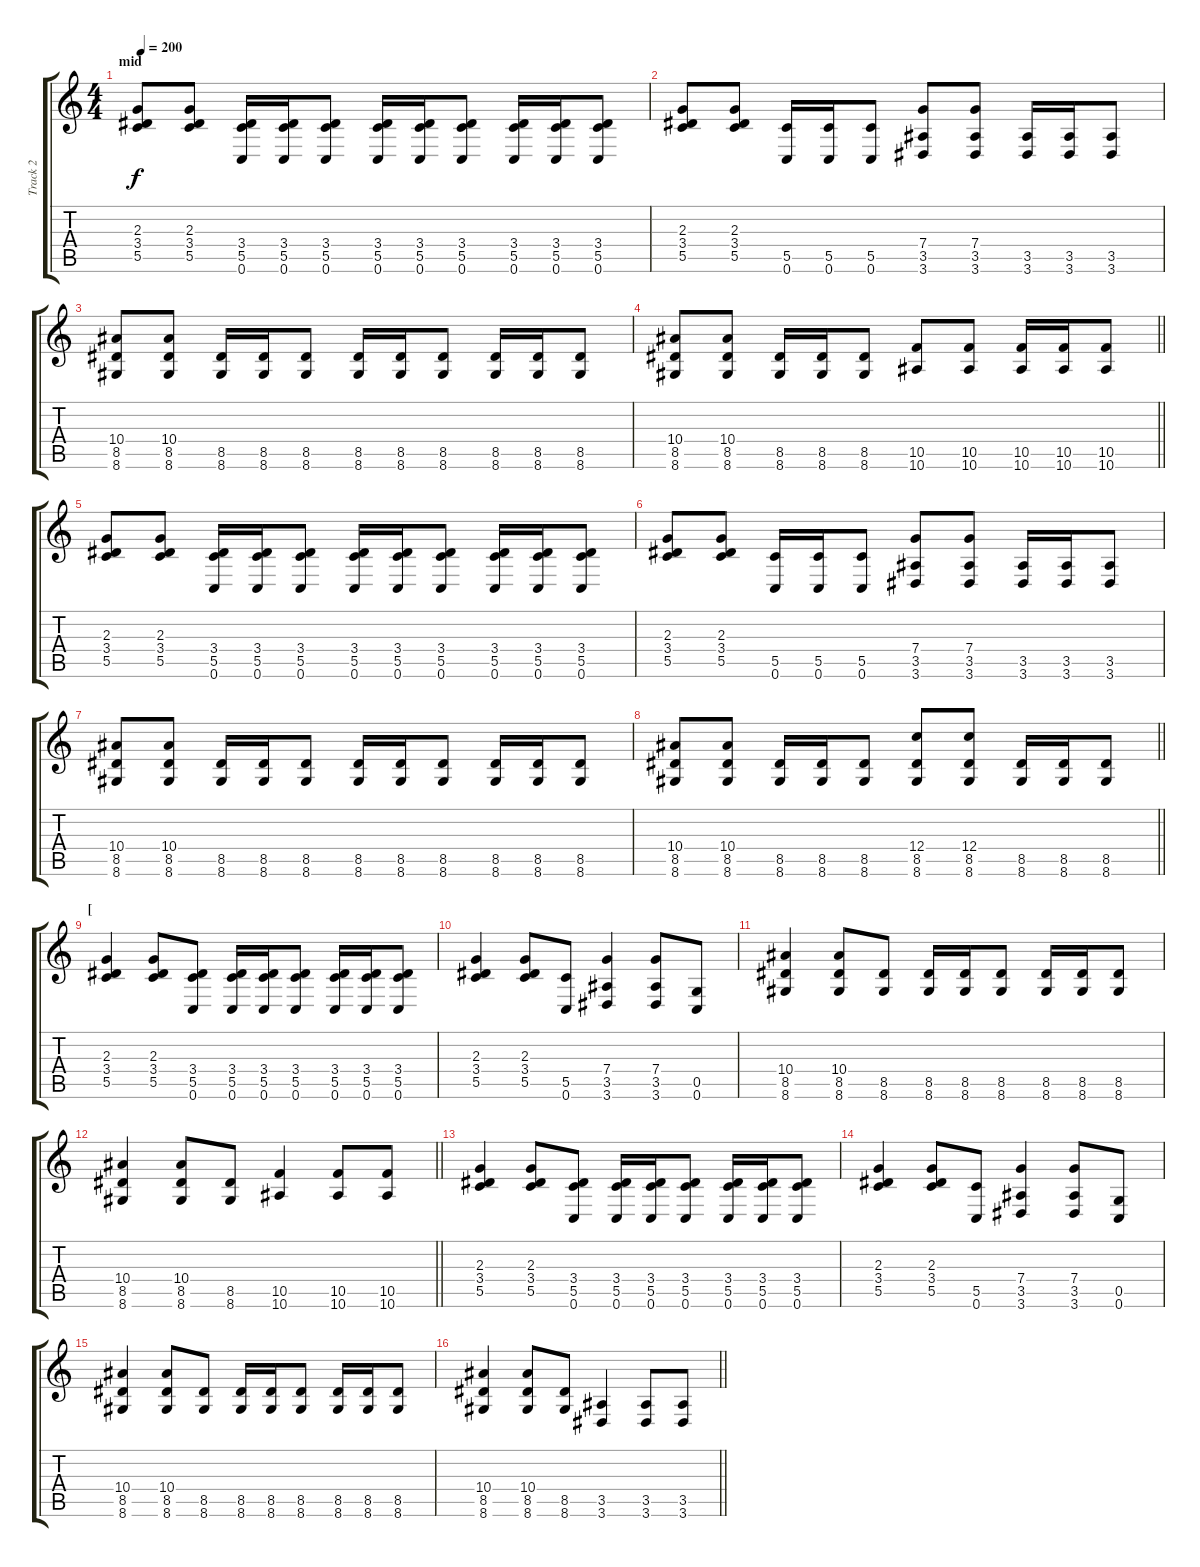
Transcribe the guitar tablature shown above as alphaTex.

\track ("Track 2" "Track 2") {instrument distortionguitar}
\staff {score tabs}
\tuning (D4 A3 F3 C3 G2 C2) {hide}
\ts (4 4)
\section ("" "mid")
\tempo 200
\clef g2
\ks c
(2.3 3.4 5.5).8{dy f} (2.3 3.4 5.5).8 (3.4 5.5 0.6).16 (3.4 5.5 0.6).16 (3.4 5.5 0.6).8 (3.4 5.5 0.6).16 (3.4 5.5 0.6).16 (3.4 5.5 0.6).8 (3.4 5.5 0.6).16 (3.4 5.5 0.6).16 (3.4 5.5 0.6).8 |
(2.3 3.4 5.5).8 (2.3 3.4 5.5).8 (5.5 0.6).16 (5.5 0.6).16 (5.5 0.6).8 (7.4 3.5 3.6).8 (7.4 3.5 3.6).8 (3.5 3.6).16 (3.5 3.6).16 (3.5 3.6).8 |
(10.4 8.5 8.6).8 (10.4 8.5 8.6).8 (8.5 8.6).16 (8.5 8.6).16 (8.5 8.6).8 (8.5 8.6).16 (8.5 8.6).16 (8.5 8.6).8 (8.5 8.6).16 (8.5 8.6).16 (8.5 8.6).8 |
\barLineRight lightlight
(10.4 8.5 8.6).8 (10.4 8.5 8.6).8 (8.5 8.6).16 (8.5 8.6).16 (8.5 8.6).8 (10.5 10.6).8 (10.5 10.6).8 (10.5 10.6).16 (10.5 10.6).16 (10.5 10.6).8 |
(2.3 3.4 5.5).8 (2.3 3.4 5.5).8 (3.4 5.5 0.6).16 (3.4 5.5 0.6).16 (3.4 5.5 0.6).8 (3.4 5.5 0.6).16 (3.4 5.5 0.6).16 (3.4 5.5 0.6).8 (3.4 5.5 0.6).16 (3.4 5.5 0.6).16 (3.4 5.5 0.6).8 |
(2.3 3.4 5.5).8 (2.3 3.4 5.5).8 (5.5 0.6).16 (5.5 0.6).16 (5.5 0.6).8 (7.4 3.5 3.6).8 (7.4 3.5 3.6).8 (3.5 3.6).16 (3.5 3.6).16 (3.5 3.6).8 |
(10.4 8.5 8.6).8 (10.4 8.5 8.6).8 (8.5 8.6).16 (8.5 8.6).16 (8.5 8.6).8 (8.5 8.6).16 (8.5 8.6).16 (8.5 8.6).8 (8.5 8.6).16 (8.5 8.6).16 (8.5 8.6).8 |
\barLineRight lightlight
(10.4 8.5 8.6).8 (10.4 8.5 8.6).8 (8.5 8.6).16 (8.5 8.6).16 (8.5 8.6).8 (12.4 8.5 8.6).8 (12.4 8.5 8.6).8 (8.5 8.6).16 (8.5 8.6).16 (8.5 8.6).8 |
\section ("" "[")
(2.3 3.4 5.5).4 (2.3 3.4 5.5).8 (3.4 5.5 0.6).8 (3.4 5.5 0.6).16 (3.4 5.5 0.6).16 (3.4 5.5 0.6).8 (3.4 5.5 0.6).16 (3.4 5.5 0.6).16 (3.4 5.5 0.6).8 |
(2.3 3.4 5.5).4 (2.3 3.4 5.5).8 (5.5 0.6).8 (7.4 3.5 3.6).4 (7.4 3.5 3.6).8 (0.5 0.6).8 |
(10.4 8.5 8.6).4 (10.4 8.5 8.6).8 (8.5 8.6).8 (8.5 8.6).16 (8.5 8.6).16 (8.5 8.6).8 (8.5 8.6).16 (8.5 8.6).16 (8.5 8.6).8 |
\barLineRight lightlight
(10.4 8.5 8.6).4 (10.4 8.5 8.6).8 (8.5 8.6).8 (10.5 10.6).4 (10.5 10.6).8 (10.5 10.6).8 |
(2.3 3.4 5.5).4 (2.3 3.4 5.5).8 (3.4 5.5 0.6).8 (3.4 5.5 0.6).16 (3.4 5.5 0.6).16 (3.4 5.5 0.6).8 (3.4 5.5 0.6).16 (3.4 5.5 0.6).16 (3.4 5.5 0.6).8 |
(2.3 3.4 5.5).4 (2.3 3.4 5.5).8 (5.5 0.6).8 (7.4 3.5 3.6).4 (7.4 3.5 3.6).8 (0.5 0.6).8 |
(10.4 8.5 8.6).4 (10.4 8.5 8.6).8 (8.5 8.6).8 (8.5 8.6).16 (8.5 8.6).16 (8.5 8.6).8 (8.5 8.6).16 (8.5 8.6).16 (8.5 8.6).8 |
\barLineRight lightlight
(10.4 8.5 8.6).4 (10.4 8.5 8.6).8 (8.5 8.6).8 (3.5 3.6).4 (3.5 3.6).8 (3.5 3.6).8
